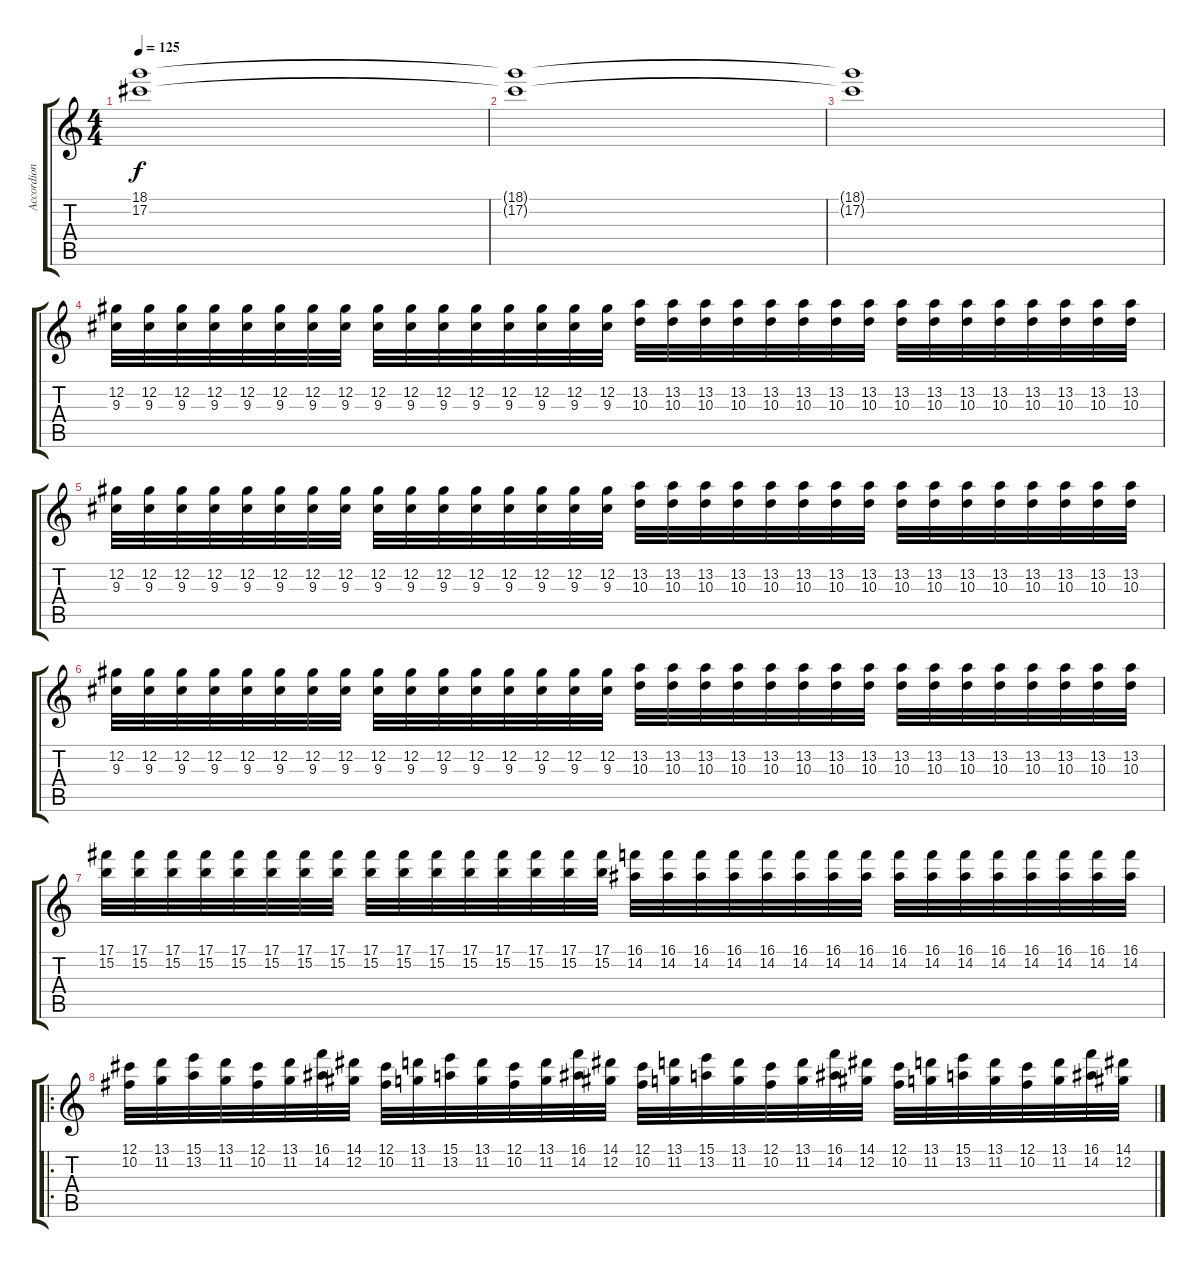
\track ("Accordion" "Accordion") {instrument accordion}
\staff {score tabs}
\tuning (Db5 Ab4 E4 B3 Gb3 B2) {hide}
\ts (4 4)
\tempo 125
\clef g2
\ks c
(18.1{t} 17.2{t}).1{dy f} |
(18.1{t} 17.2{t}).1 |
(18.1{t} 17.2{t}).1 |
(12.2 9.3).32 (12.2 9.3).32 (12.2 9.3).32 (12.2 9.3).32 (12.2 9.3).32 (12.2 9.3).32 (12.2 9.3).32 (12.2 9.3).32 (12.2 9.3).32 (12.2 9.3).32 (12.2 9.3).32 (12.2 9.3).32 (12.2 9.3).32 (12.2 9.3).32 (12.2 9.3).32 (12.2 9.3).32 (13.2 10.3).32 (13.2 10.3).32 (13.2 10.3).32 (13.2 10.3).32 (13.2 10.3).32 (13.2 10.3).32 (13.2 10.3).32 (13.2 10.3).32 (13.2 10.3).32 (13.2 10.3).32 (13.2 10.3).32 (13.2 10.3).32 (13.2 10.3).32 (13.2 10.3).32 (13.2 10.3).32 (13.2 10.3).32 |
(12.2 9.3).32 (12.2 9.3).32 (12.2 9.3).32 (12.2 9.3).32 (12.2 9.3).32 (12.2 9.3).32 (12.2 9.3).32 (12.2 9.3).32 (12.2 9.3).32 (12.2 9.3).32 (12.2 9.3).32 (12.2 9.3).32 (12.2 9.3).32 (12.2 9.3).32 (12.2 9.3).32 (12.2 9.3).32 (13.2 10.3).32 (13.2 10.3).32 (13.2 10.3).32 (13.2 10.3).32 (13.2 10.3).32 (13.2 10.3).32 (13.2 10.3).32 (13.2 10.3).32 (13.2 10.3).32 (13.2 10.3).32 (13.2 10.3).32 (13.2 10.3).32 (13.2 10.3).32 (13.2 10.3).32 (13.2 10.3).32 (13.2 10.3).32 |
(12.2 9.3).32 (12.2 9.3).32 (12.2 9.3).32 (12.2 9.3).32 (12.2 9.3).32 (12.2 9.3).32 (12.2 9.3).32 (12.2 9.3).32 (12.2 9.3).32 (12.2 9.3).32 (12.2 9.3).32 (12.2 9.3).32 (12.2 9.3).32 (12.2 9.3).32 (12.2 9.3).32 (12.2 9.3).32 (13.2 10.3).32 (13.2 10.3).32 (13.2 10.3).32 (13.2 10.3).32 (13.2 10.3).32 (13.2 10.3).32 (13.2 10.3).32 (13.2 10.3).32 (13.2 10.3).32 (13.2 10.3).32 (13.2 10.3).32 (13.2 10.3).32 (13.2 10.3).32 (13.2 10.3).32 (13.2 10.3).32 (13.2 10.3).32 |
(17.1 15.2).32 (17.1 15.2).32 (17.1 15.2).32 (17.1 15.2).32 (17.1 15.2).32 (17.1 15.2).32 (17.1 15.2).32 (17.1 15.2).32 (17.1 15.2).32 (17.1 15.2).32 (17.1 15.2).32 (17.1 15.2).32 (17.1 15.2).32 (17.1 15.2).32 (17.1 15.2).32 (17.1 15.2).32 (16.1 14.2).32 (16.1 14.2).32 (16.1 14.2).32 (16.1 14.2).32 (16.1 14.2).32 (16.1 14.2).32 (16.1 14.2).32 (16.1 14.2).32 (16.1 14.2).32 (16.1 14.2).32 (16.1 14.2).32 (16.1 14.2).32 (16.1 14.2).32 (16.1 14.2).32 (16.1 14.2).32 (16.1 14.2).32 |
\ro
(12.1 10.2).32 (13.1 11.2).32 (15.1 13.2).32 (13.1 11.2).32 (12.1 10.2).32 (13.1 11.2).32 (16.1 14.2).32 (14.1 12.2).32 (12.1 10.2).32 (13.1 11.2).32 (15.1 13.2).32 (13.1 11.2).32 (12.1 10.2).32 (13.1 11.2).32 (16.1 14.2).32 (14.1 12.2).32 (12.1 10.2).32 (13.1 11.2).32 (15.1 13.2).32 (13.1 11.2).32 (12.1 10.2).32 (13.1 11.2).32 (16.1 14.2).32 (14.1 12.2).32 (12.1 10.2).32 (13.1 11.2).32 (15.1 13.2).32 (13.1 11.2).32 (12.1 10.2).32 (13.1 11.2).32 (16.1 14.2).32 (14.1 12.2).32
